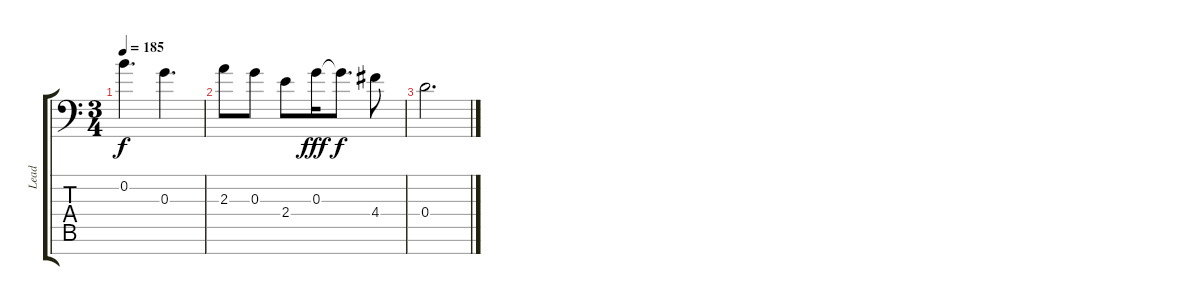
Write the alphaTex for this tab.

\track ("Lead " "Lead ") {instrument electricguitarjazz}
\staff {score tabs}
\tuning (E4 B3 G3 D3 A2 E2 A1) {hide}
\ts (3 4)
\tempo 185
\clef f4
\ks c
0.2.4{d dy f} 0.3.4{d} |
2.3.8 0.3.8 2.4.8 0.3.16{dy fff} 0.3{t}.8{d dy f} 4.4.8 |
0.4.2{d}
